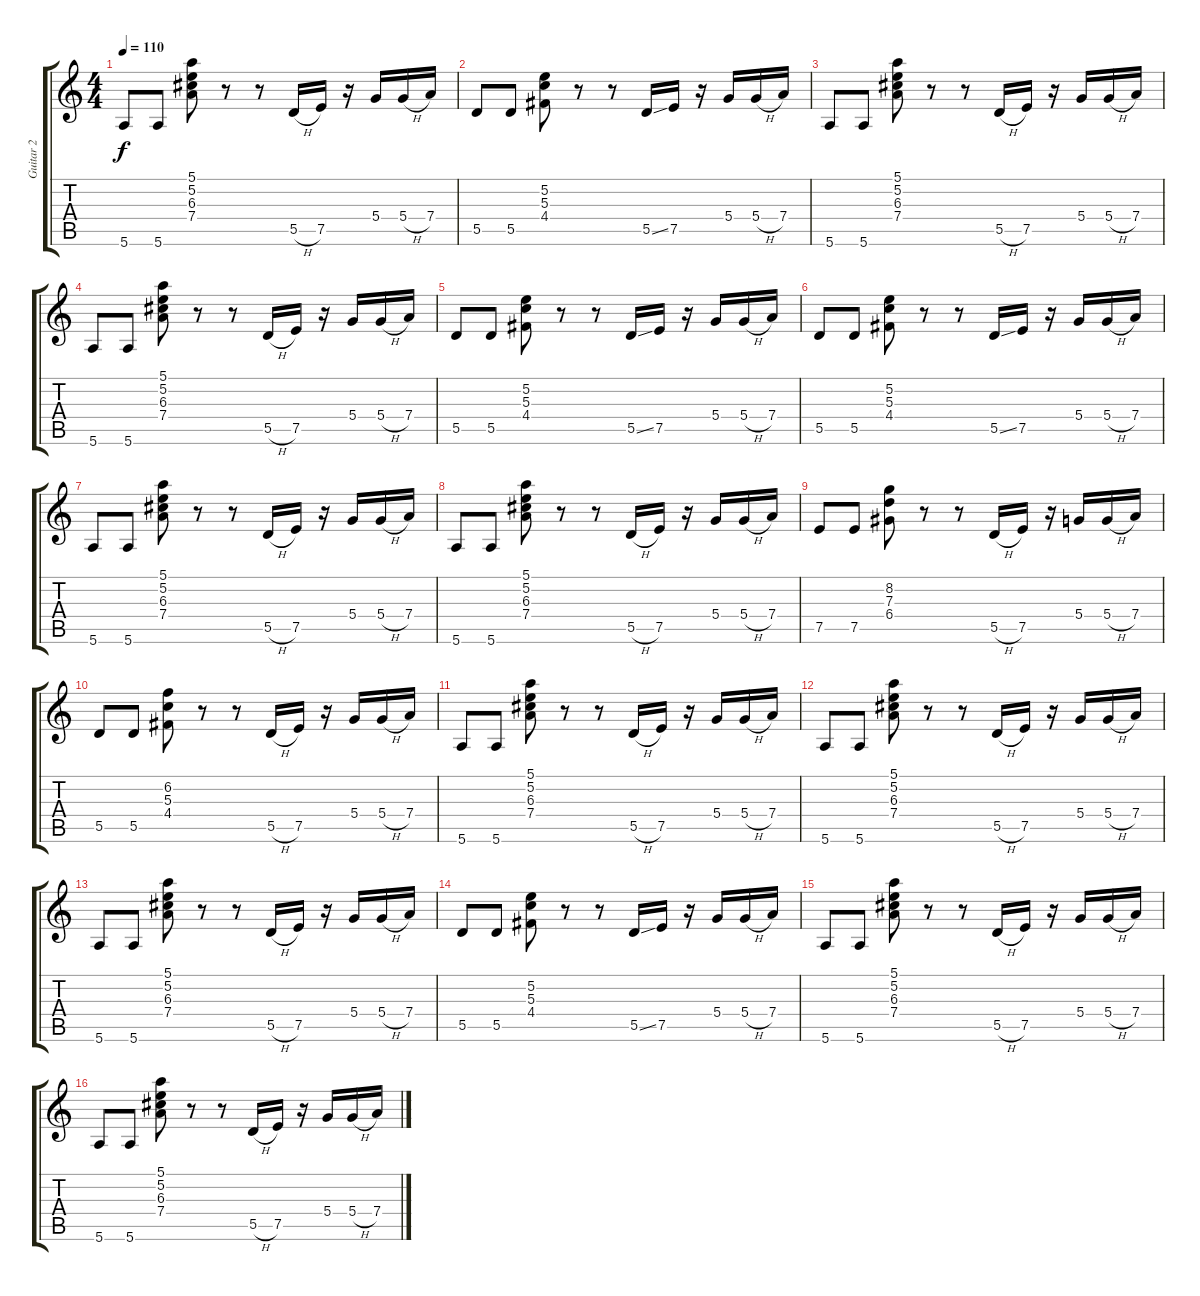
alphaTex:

\track ("Guitar 2" "Guitar 2") {instrument distortionguitar}
\staff {score tabs}
\tuning (E4 B3 G3 D3 A2 E2) {hide}
\ts (4 4)
\tempo 110
\clef g2
\ks c
5.6.8{dy f} 5.6.8 (5.1 5.2 6.3 7.4).8 r.8 r.8 5.5{h}.16 7.5.16 r.16 5.4.16 5.4{h}.16 7.4.16 |
5.5.8 5.5.8 (5.2 5.3 4.4).8 r.8 r.8 5.5{ss}.16 7.5.16 r.16 5.4.16 5.4{h}.16 7.4.16 |
5.6.8 5.6.8 (5.1 5.2 6.3 7.4).8 r.8 r.8 5.5{h}.16 7.5.16 r.16 5.4.16 5.4{h}.16 7.4.16 |
5.6.8 5.6.8 (5.1 5.2 6.3 7.4).8 r.8 r.8 5.5{h}.16 7.5.16 r.16 5.4.16 5.4{h}.16 7.4.16 |
5.5.8 5.5.8 (5.2 5.3 4.4).8 r.8 r.8 5.5{ss}.16 7.5.16 r.16 5.4.16 5.4{h}.16 7.4.16 |
5.5.8 5.5.8 (5.2 5.3 4.4).8 r.8 r.8 5.5{ss}.16 7.5.16 r.16 5.4.16 5.4{h}.16 7.4.16 |
5.6.8 5.6.8 (5.1 5.2 6.3 7.4).8 r.8 r.8 5.5{h}.16 7.5.16 r.16 5.4.16 5.4{h}.16 7.4.16 |
5.6.8 5.6.8 (5.1 5.2 6.3 7.4).8 r.8 r.8 5.5{h}.16 7.5.16 r.16 5.4.16 5.4{h}.16 7.4.16 |
7.5.8 7.5.8 (8.2 7.3 6.4).8 r.8 r.8 5.5{h}.16 7.5.16 r.16 5.4.16 5.4{h}.16 7.4.16 |
5.5.8 5.5.8 (6.2 5.3 4.4).8 r.8 r.8 5.5{h}.16 7.5.16 r.16 5.4.16 5.4{h}.16 7.4.16 |
5.6.8 5.6.8 (5.1 5.2 6.3 7.4).8 r.8 r.8 5.5{h}.16 7.5.16 r.16 5.4.16 5.4{h}.16 7.4.16 |
5.6.8 5.6.8 (5.1 5.2 6.3 7.4).8 r.8 r.8 5.5{h}.16 7.5.16 r.16 5.4.16 5.4{h}.16 7.4.16 |
5.6.8 5.6.8 (5.1 5.2 6.3 7.4).8 r.8 r.8 5.5{h}.16 7.5.16 r.16 5.4.16 5.4{h}.16 7.4.16 |
5.5.8 5.5.8 (5.2 5.3 4.4).8 r.8 r.8 5.5{ss}.16 7.5.16 r.16 5.4.16 5.4{h}.16 7.4.16 |
5.6.8 5.6.8 (5.1 5.2 6.3 7.4).8 r.8 r.8 5.5{h}.16 7.5.16 r.16 5.4.16 5.4{h}.16 7.4.16 |
5.6.8 5.6.8 (5.1 5.2 6.3 7.4).8 r.8 r.8 5.5{h}.16 7.5.16 r.16 5.4.16 5.4{h}.16 7.4.16
